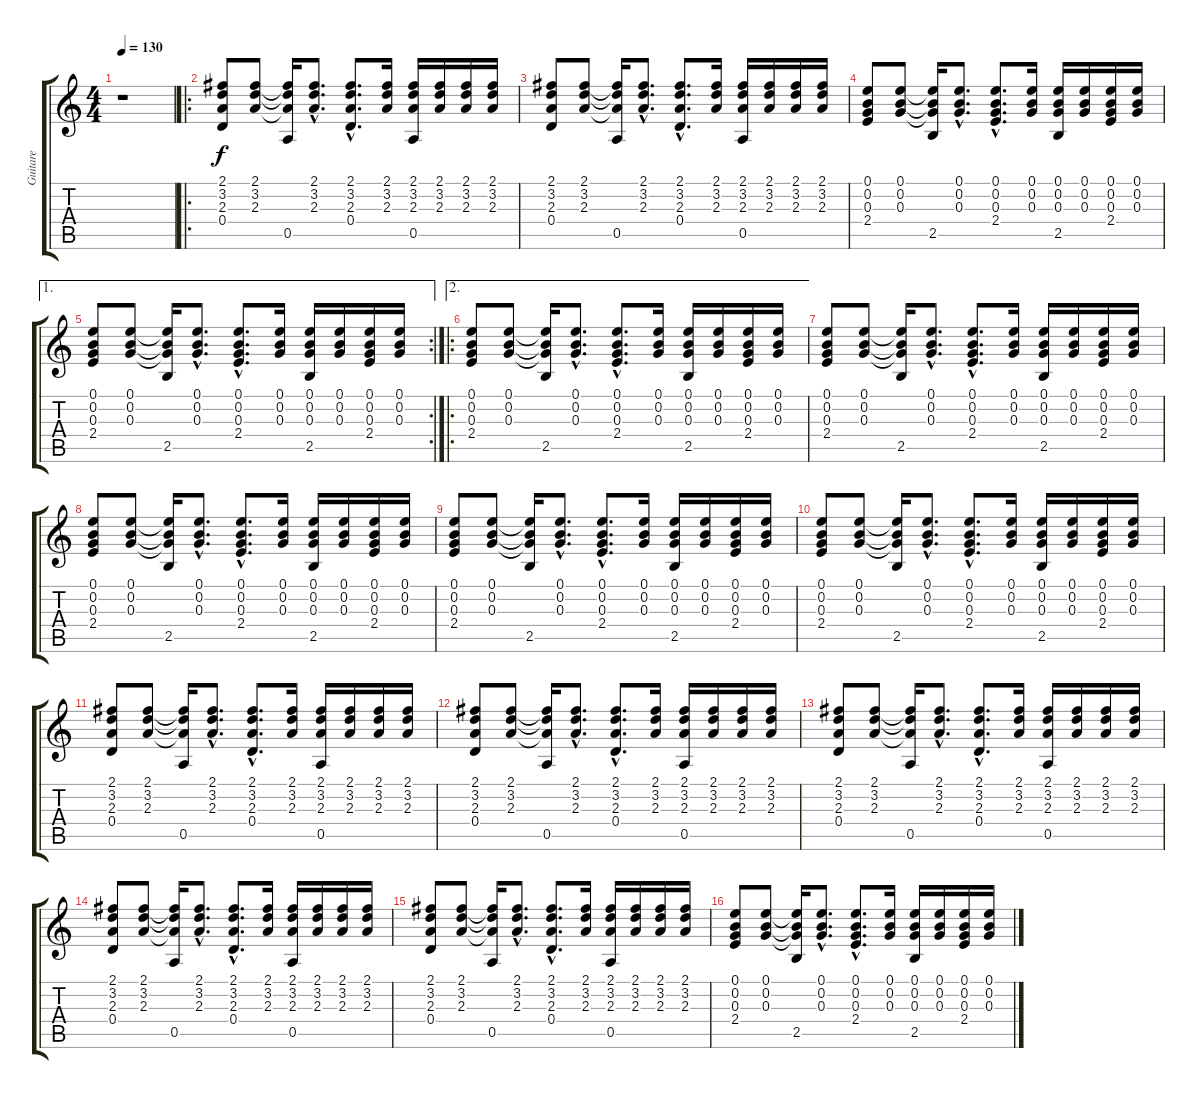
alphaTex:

\track ("Guitare" "Guitare") {instrument acousticguitarnylon}
\staff {score tabs}
\tuning (E4 B3 G3 D3 A2 E2) {hide}
\ts (4 4)
\tempo 130
\clef g2
\ks c
r.1{dy f instrument acousticguitarnylon} |
\ro
(2.1 3.2 2.3 0.4).8 (2.1 3.2 2.3).8 (2.1{t} 3.2{t} 2.3{t} 0.5).16 (2.1{hac} 3.2{hac} 2.3{hac}).8{d} (2.1{hac} 3.2{hac} 2.3{hac} 0.4{hac}).8{d} (2.1 3.2 2.3).16 (2.1 3.2 2.3 0.5).16 (2.1 3.2 2.3).16 (2.1 3.2 2.3).16 (2.1 3.2 2.3).16 |
(2.1 3.2 2.3 0.4).8 (2.1 3.2 2.3).8 (2.1{t} 3.2{t} 2.3{t} 0.5).16 (2.1{hac} 3.2{hac} 2.3{hac}).8{d} (2.1{hac} 3.2{hac} 2.3{hac} 0.4{hac}).8{d} (2.1 3.2 2.3).16 (2.1 3.2 2.3 0.5).16 (2.1 3.2 2.3).16 (2.1 3.2 2.3).16 (2.1 3.2 2.3).16 |
(0.1 0.2 0.3 2.4).8 (0.1 0.2 0.3).8 (0.1{t} 0.2{t} 0.3{t} 2.5).16 (0.1{hac} 0.2{hac} 0.3{hac}).8{d} (0.1{hac} 0.2{hac} 0.3{hac} 2.4).8{d} (0.1 0.2 0.3).16 (0.1 0.2 0.3 2.5).16 (0.1 0.2 0.3).16 (0.1 0.2 0.3 2.4).16 (0.1 0.2 0.3).16 |
\ae 1
\rc 2
(0.1 0.2 0.3 2.4).8 (0.1 0.2 0.3).8 (0.1{t} 0.2{t} 0.3{t} 2.5).16 (0.1{hac} 0.2{hac} 0.3{hac}).8{d} (0.1{hac} 0.2{hac} 0.3{hac} 2.4).8{d} (0.1 0.2 0.3).16 (0.1 0.2 0.3 2.5).16 (0.1 0.2 0.3).16 (0.1 0.2 0.3 2.4).16 (0.1 0.2 0.3).16 |
\ae 2
\ro
(0.1 0.2 0.3 2.4).8 (0.1 0.2 0.3).8 (0.1{t} 0.2{t} 0.3{t} 2.5).16 (0.1{hac} 0.2{hac} 0.3{hac}).8{d} (0.1{hac} 0.2{hac} 0.3{hac} 2.4).8{d} (0.1 0.2 0.3).16 (0.1 0.2 0.3 2.5).16 (0.1 0.2 0.3).16 (0.1 0.2 0.3 2.4).16 (0.1 0.2 0.3).16 |
(0.1 0.2 0.3 2.4).8 (0.1 0.2 0.3).8 (0.1{t} 0.2{t} 0.3{t} 2.5).16 (0.1{hac} 0.2{hac} 0.3{hac}).8{d} (0.1{hac} 0.2{hac} 0.3{hac} 2.4).8{d} (0.1 0.2 0.3).16 (0.1 0.2 0.3 2.5).16 (0.1 0.2 0.3).16 (0.1 0.2 0.3 2.4).16 (0.1 0.2 0.3).16 |
(0.1 0.2 0.3 2.4).8 (0.1 0.2 0.3).8 (0.1{t} 0.2{t} 0.3{t} 2.5).16 (0.1{hac} 0.2{hac} 0.3{hac}).8{d} (0.1{hac} 0.2{hac} 0.3{hac} 2.4).8{d} (0.1 0.2 0.3).16 (0.1 0.2 0.3 2.5).16 (0.1 0.2 0.3).16 (0.1 0.2 0.3 2.4).16 (0.1 0.2 0.3).16 |
(0.1 0.2 0.3 2.4).8 (0.1 0.2 0.3).8 (0.1{t} 0.2{t} 0.3{t} 2.5).16 (0.1{hac} 0.2{hac} 0.3{hac}).8{d} (0.1{hac} 0.2{hac} 0.3{hac} 2.4).8{d} (0.1 0.2 0.3).16 (0.1 0.2 0.3 2.5).16 (0.1 0.2 0.3).16 (0.1 0.2 0.3 2.4).16 (0.1 0.2 0.3).16 |
(0.1 0.2 0.3 2.4).8 (0.1 0.2 0.3).8 (0.1{t} 0.2{t} 0.3{t} 2.5).16 (0.1{hac} 0.2{hac} 0.3{hac}).8{d} (0.1{hac} 0.2{hac} 0.3{hac} 2.4).8{d} (0.1 0.2 0.3).16 (0.1 0.2 0.3 2.5).16 (0.1 0.2 0.3).16 (0.1 0.2 0.3 2.4).16 (0.1 0.2 0.3).16 |
(2.1 3.2 2.3 0.4).8 (2.1 3.2 2.3).8 (2.1{t} 3.2{t} 2.3{t} 0.5).16 (2.1{hac} 3.2{hac} 2.3{hac}).8{d} (2.1{hac} 3.2{hac} 2.3{hac} 0.4{hac}).8{d} (2.1 3.2 2.3).16 (2.1 3.2 2.3 0.5).16 (2.1 3.2 2.3).16 (2.1 3.2 2.3).16 (2.1 3.2 2.3).16 |
(2.1 3.2 2.3 0.4).8 (2.1 3.2 2.3).8 (2.1{t} 3.2{t} 2.3{t} 0.5).16 (2.1{hac} 3.2{hac} 2.3{hac}).8{d} (2.1{hac} 3.2{hac} 2.3{hac} 0.4{hac}).8{d} (2.1 3.2 2.3).16 (2.1 3.2 2.3 0.5).16 (2.1 3.2 2.3).16 (2.1 3.2 2.3).16 (2.1 3.2 2.3).16 |
(2.1 3.2 2.3 0.4).8 (2.1 3.2 2.3).8 (2.1{t} 3.2{t} 2.3{t} 0.5).16 (2.1{hac} 3.2{hac} 2.3{hac}).8{d} (2.1{hac} 3.2{hac} 2.3{hac} 0.4{hac}).8{d} (2.1 3.2 2.3).16 (2.1 3.2 2.3 0.5).16 (2.1 3.2 2.3).16 (2.1 3.2 2.3).16 (2.1 3.2 2.3).16 |
(2.1 3.2 2.3 0.4).8 (2.1 3.2 2.3).8 (2.1{t} 3.2{t} 2.3{t} 0.5).16 (2.1{hac} 3.2{hac} 2.3{hac}).8{d} (2.1{hac} 3.2{hac} 2.3{hac} 0.4{hac}).8{d} (2.1 3.2 2.3).16 (2.1 3.2 2.3 0.5).16 (2.1 3.2 2.3).16 (2.1 3.2 2.3).16 (2.1 3.2 2.3).16 |
(2.1 3.2 2.3 0.4).8 (2.1 3.2 2.3).8 (2.1{t} 3.2{t} 2.3{t} 0.5).16 (2.1{hac} 3.2{hac} 2.3{hac}).8{d} (2.1{hac} 3.2{hac} 2.3{hac} 0.4{hac}).8{d} (2.1 3.2 2.3).16 (2.1 3.2 2.3 0.5).16 (2.1 3.2 2.3).16 (2.1 3.2 2.3).16 (2.1 3.2 2.3).16 |
(0.1 0.2 0.3 2.4).8 (0.1 0.2 0.3).8 (0.1{t} 0.2{t} 0.3{t} 2.5).16 (0.1{hac} 0.2{hac} 0.3{hac}).8{d} (0.1{hac} 0.2{hac} 0.3{hac} 2.4).8{d} (0.1 0.2 0.3).16 (0.1 0.2 0.3 2.5).16 (0.1 0.2 0.3).16 (0.1 0.2 0.3 2.4).16 (0.1 0.2 0.3).16
